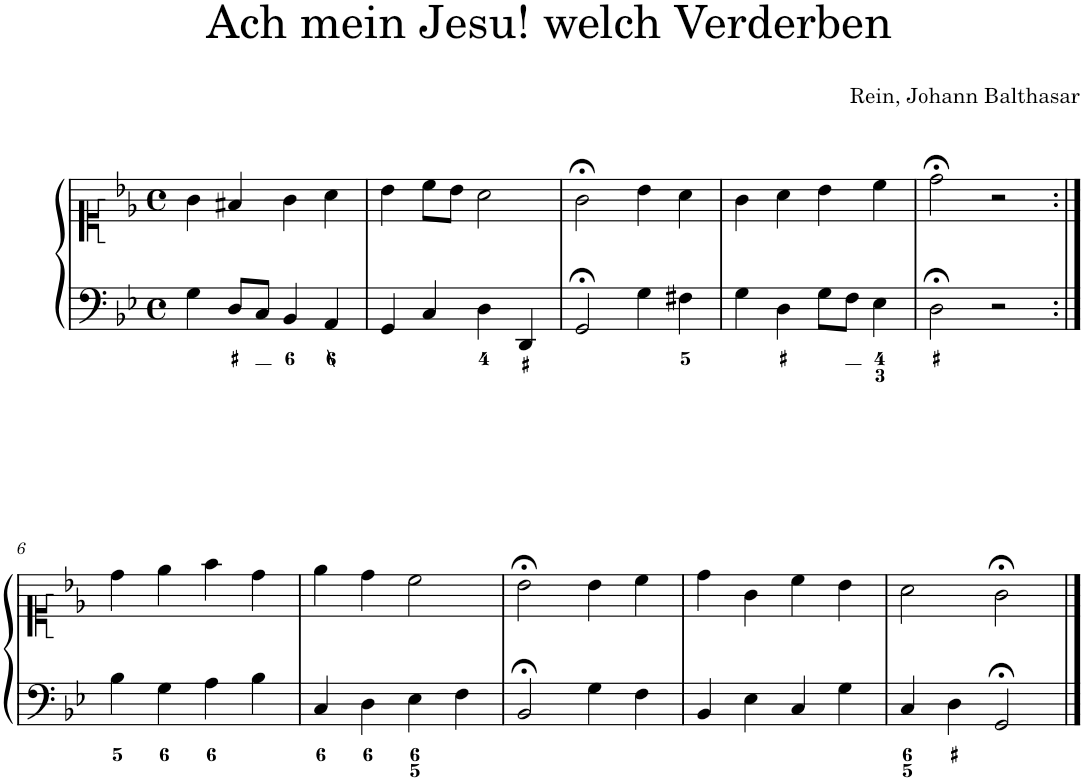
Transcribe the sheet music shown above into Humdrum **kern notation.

**kern	**kern
*part1	*part1
*staff2	*staff1
*I"Piano	*
*I'Pno.	*
*clefF4	*clefC1
*k[b-e-]	*k[b-e-]
*M4/4	*M4/4
*met(c)	*met(c)
=1	=1
4G\	4g\
8D/L	4f#X/
8C/J	.
4BB-/	4g\
4AA/	4a\
=2	=2
4GG/	4b-\
4C/	8cc\L
.	8b-\J
4D\	2a\
4DD/	.
=3	=3
2GG;</	2g;<\
4G\	4b-\
4F#X\	4a\
=4	=4
4G\	4g\
4D\	4a\
8G\L	4b-\
8F\J	.
4E-\	4cc\
=5	=5
2D;<\	2dd;<\
2r	2r
!!LO:LB:g=z
=6:|!	=6:|!
4B-\	4dd\
4G\	4ee-\
4A\	4ff\
4B-\	4dd\
=7	=7
4C/	4ee-\
4D\	4dd\
4E-\	2cc\
4F\	.
=8	=8
2BB-;</	2b-;<\
4G\	4b-\
4F\	4cc\
=9	=9
4BB-/	4dd\
4E-\	4g\
4C/	4cc\
4G\	4b-\
=10	=10
4C/	2a\
4D\	.
2GG;</	2g;<\
==	==
*-	*-
